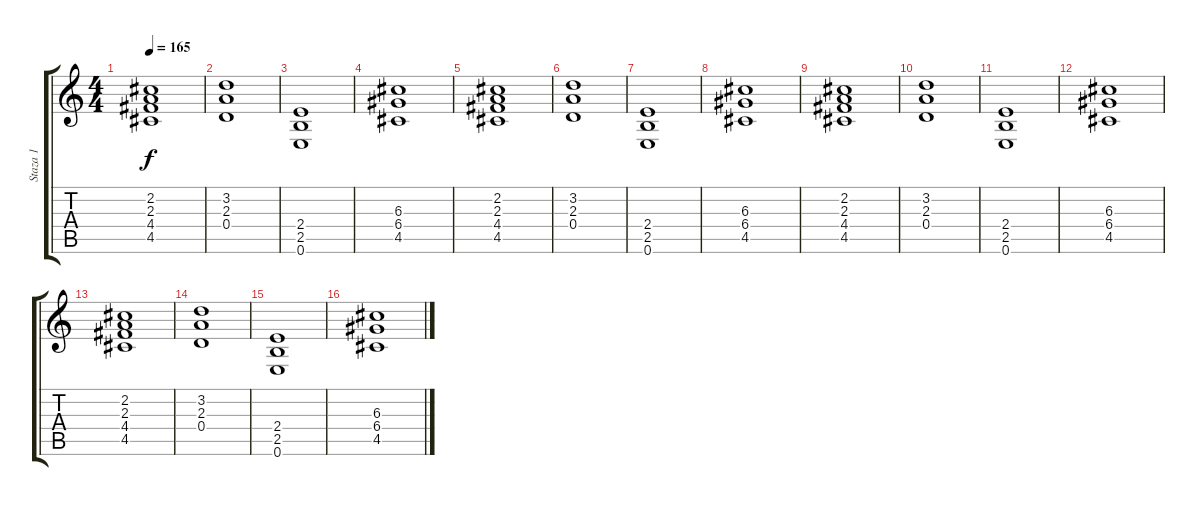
\track ("Staza 1" "Staza 1") {instrument distortionguitar}
\staff {score tabs}
\tuning (E4 B3 G3 D3 A2 E2) {hide}
\ts (4 4)
\tempo 165
\clef g2
\ks c
(2.2 2.3 4.4 4.5).1{dy f} |
(3.2 2.3 0.4).1 |
(2.4 2.5 0.6).1 |
(6.3 6.4 4.5).1 |
(2.2 2.3 4.4 4.5).1 |
(3.2 2.3 0.4).1 |
(2.4 2.5 0.6).1 |
(6.3 6.4 4.5).1 |
(2.2 2.3 4.4 4.5).1 |
(3.2 2.3 0.4).1 |
(2.4 2.5 0.6).1 |
(6.3 6.4 4.5).1 |
(2.2 2.3 4.4 4.5).1 |
(3.2 2.3 0.4).1 |
(2.4 2.5 0.6).1 |
(6.3 6.4 4.5).1
